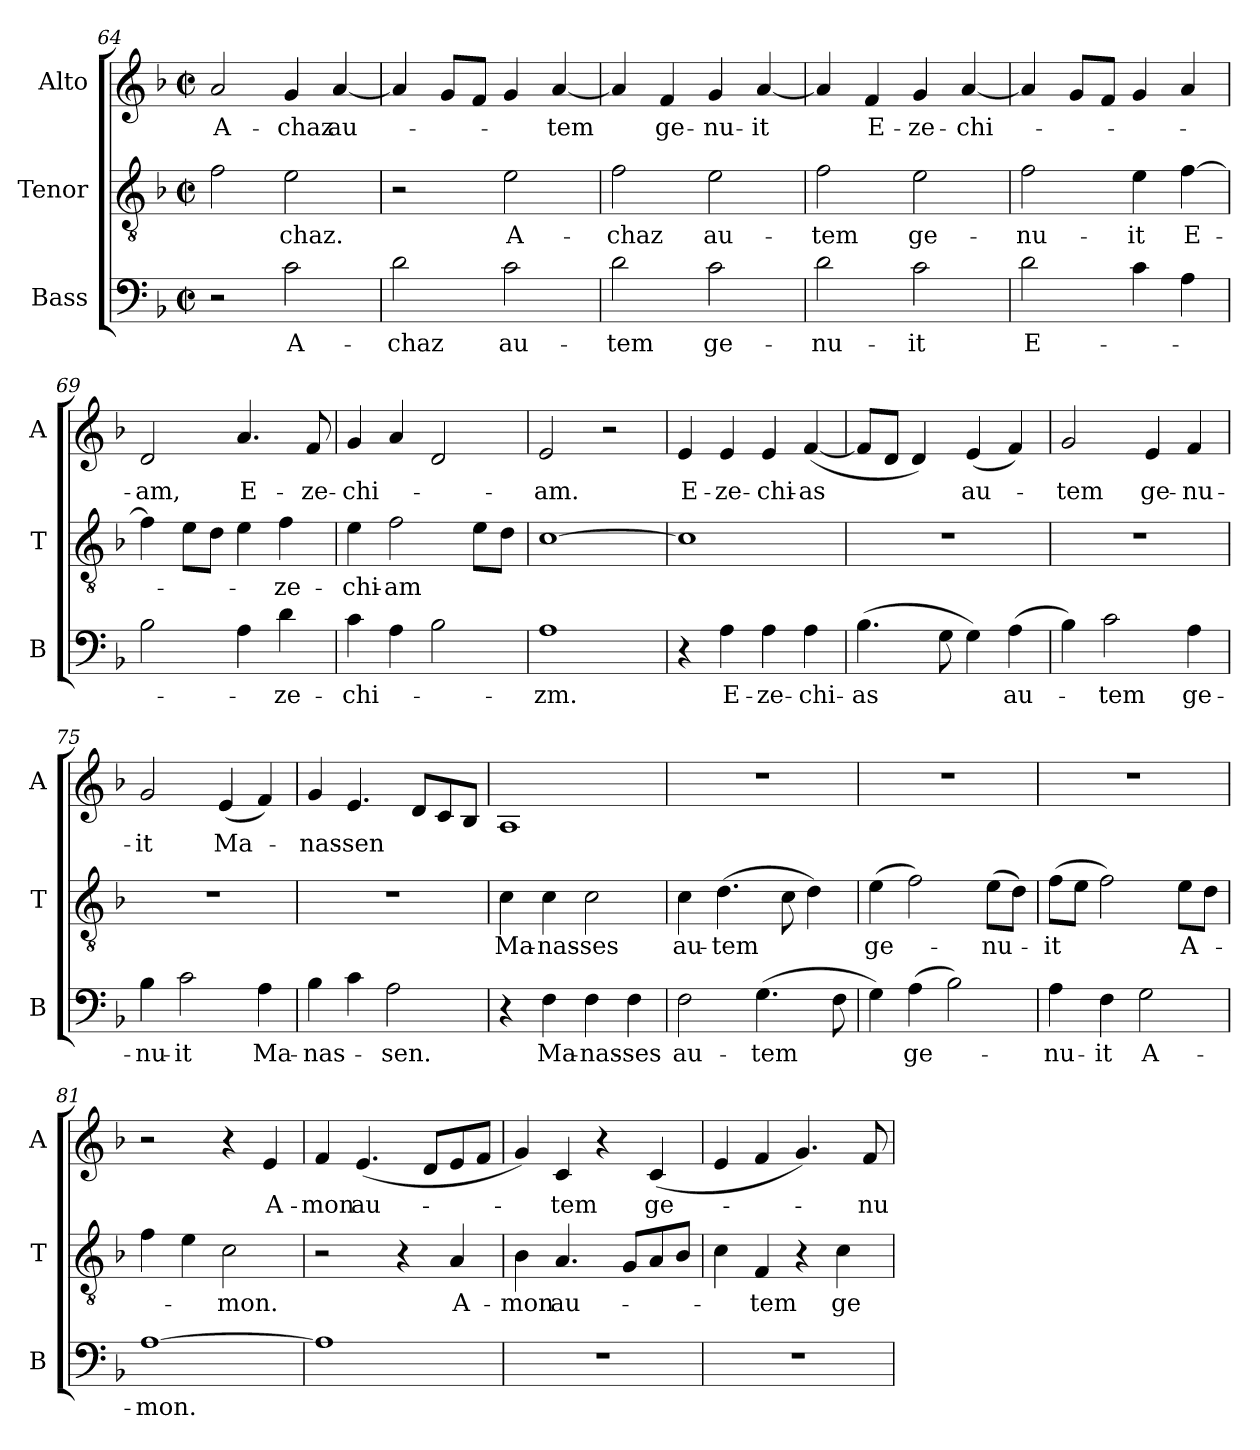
**kern	**text	**kern	**text	**kern	**text
*part3	*part3	*part2	*part2	*part1	*part1
*staff3	*staff3	*staff2	*staff2	*staff1	*staff1
*I"Bass	*	*I"Tenor	*	*I"Alto	*
*I'B	*	*I'T	*	*I'A	*
*clefF4	*	*clefGv2	*	*clefG2	*
*k[b-]	*	*k[b-]	*	*k[b-]	*
*F:	*	*F:	*	*F:	*
*M2/2	*	*M2/2	*	*M2/2	*
*met(c|)	*	*met(c|)	*	*met(c|)	*
=64	=64	=64	=64	=64	=64
2r	.	2f\	.	2a/	A-
2c\	A-	2e\	-chaz.	4g/	-chaz
.	.	.	.	[4a/	au-
=65	=65	=65	=65	=65	=65
2d\	-chaz	2r	.	4a/]	.
.	.	.	.	8g/L	.
.	.	.	.	8f/J	.
2c\	au-	2e\	A-	4g/	.
.	.	.	.	[4a/	-tem
=66	=66	=66	=66	=66	=66
2d\	-tem	2f\	-chaz	4a/]	.
.	.	.	.	4f/	ge-
2c\	ge-	2e\	au-	4g/	-nu-
.	.	.	.	[4a/	-it
!!LO:LB:g=z
=67	=67	=67	=67	=67	=67
2d\	-nu-	2f\	-tem	4a/]	.
.	.	.	.	4f/	E-
2c\	-it	2e\	ge-	4g/	-ze-
.	.	.	.	[4a/	-chi-
=68	=68	=68	=68	=68	=68
2d\	E-	2f\	-nu-	4a/]	.
.	.	.	.	8g/L	.
.	.	.	.	8f/J	.
4c\	.	4e\	-it	4g/	.
4A\	.	[4f\	E-	4a/	.
=69	=69	=69	=69	=69	=69
2B-\	.	4f\]	.	2d/	-am,
.	.	8e\L	.	.	.
.	.	8d\J	.	.	.
4A\	.	4e\	.	4.a/	E-
4d\	-ze-	4f\	-ze-	.	.
.	.	.	.	8f/	-ze-
=70	=70	=70	=70	=70	=70
4c\	-chi-	4e\	-chi-	4g/	-chi-
4A\	.	2f\	-am	4a/	.
2B-\	.	.	.	2d/	.
.	.	8e\L	.	.	.
.	.	8d\J	.	.	.
=71	=71	=71	=71	=71	=71
1A	-zm.	[1c	.	2e/	-am.
.	.	.	.	2r	.
!!LO:PB:g=z
=72	=72	=72	=72	=72	=72
4r	.	1c]	.	4e/	E-
4A\	E-	.	.	4e/	-ze-
4A\	-ze-	.	.	4e/	-chi-
4A\	-chi-	.	.	([4f/	-as
=73	=73	=73	=73	=73	=73
(4.B-\	-as	1r	.	8f/L]	.
.	.	.	.	8d/J	.
.	.	.	.	4d/)	.
8G\	.	.	.	.	.
4G\)	.	.	.	(4e/	au-
(4A\	au-	.	.	4f/)	.
=74	=74	=74	=74	=74	=74
4B-\)	.	1r	.	2g/	-tem
2c\	-tem	.	.	.	.
.	.	.	.	4e/	ge-
4A\	ge-	.	.	4f/	-nu-
=75	=75	=75	=75	=75	=75
4B-\	-nu-	1r	.	2g/	-it
2c\	-it	.	.	.	.
.	.	.	.	(4e/	Ma-
4A\	Ma-	.	.	4f/)	.
=76	=76	=76	=76	=76	=76
4B-\	-nas-	1r	.	4g/	-nas-
4c\	.	.	.	4.e/	-sen
2A\	-sen.	.	.	.	.
.	.	.	.	8d/L	.
.	.	.	.	8c/	.
.	.	.	.	8B-/J	.
!!LO:LB:g=z
=77	=77	=77	=77	=77	=77
4r	.	4c\	Ma-	1A	.
4F\	Ma-	4c\	-nas-	.	.
4F\	-nas-	2c\	-ses	.	.
4F\	-ses	.	.	.	.
=78	=78	=78	=78	=78	=78
2F\	au-	4c\	au-	1r	.
.	.	(4.d\	-tem	.	.
(4.G\	-tem	.	.	.	.
.	.	8c\	.	.	.
.	.	4d\)	.	.	.
8F\	.	.	.	.	.
=79	=79	=79	=79	=79	=79
4G\)	.	(4e\	ge-	1r	.
(4A\	ge-	2f\)	.	.	.
2B-\)	.	.	.	.	.
.	.	(8e\L	-nu-	.	.
.	.	8d\J)	.	.	.
=80	=80	=80	=80	=80	=80
4A\	-nu-	(8f\L	-it	1r	.
.	.	8e\J	.	.	.
4F\	-it	2f\)	.	.	.
2G\	A-	.	.	.	.
.	.	8e\L	A-	.	.
.	.	8d\J	.	.	.
=81	=81	=81	=81	=81	=81
[1A	-mon.	4f\	.	2r	.
.	.	4e\	.	.	.
.	.	2c\	-mon.	4r	.
.	.	.	.	4e/	A-
!!LO:LB:g=z
=82	=82	=82	=82	=82	=82
1A]	.	2r	.	4f/	-mon
.	.	.	.	(4.e/	au-
.	.	4r	.	.	.
.	.	.	.	8d/L	.
.	.	4A/	A-	8e/	.
.	.	.	.	8f/J	.
=83	=83	=83	=83	=83	=83
1r	.	4B-\	-mon	4g/)	.
.	.	4.A/	au-	4c/	-tem
.	.	.	.	4r	.
.	.	8G/L	.	.	.
.	.	8A/	.	(4c/	ge-
.	.	8B-/J	.	.	.
=84	=84	=84	=84	=84	=84
1r	.	4c\	.	4e/	.
.	.	4F/	-tem	4f/	.
.	.	4r	.	4.g/)	.
.	.	4c\	ge-	.	.
.	.	.	.	8f/	-nu-
=	=	=	=	=	=
*-	*-	*-	*-	*-	*-
